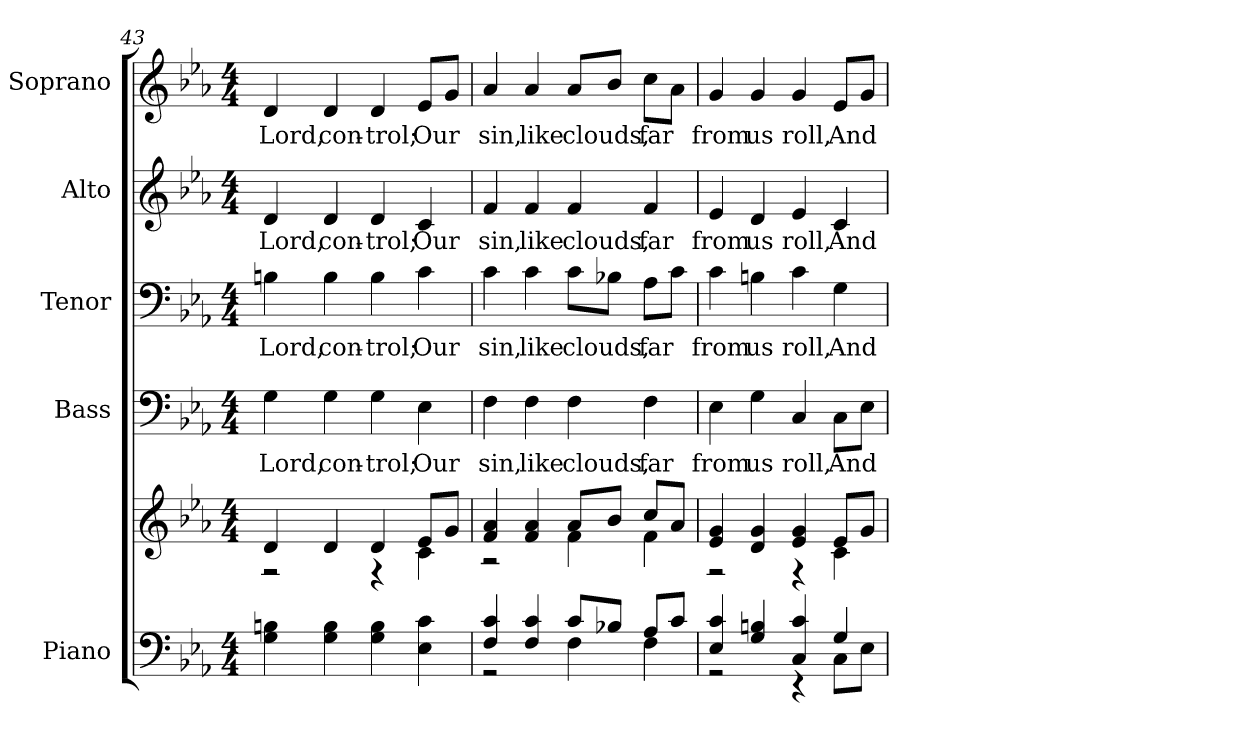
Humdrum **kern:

**kern	**kern	**kern	**text	**kern	**text	**kern	**text	**kern	**text
*part5	*part5	*part4	*part4	*part3	*part3	*part2	*part2	*part1	*part1
*staff6	*staff5	*staff4	*staff4	*staff3	*staff3	*staff2	*staff2	*staff1	*staff1
*I"Piano	*	*I"Bass	*	*I"Tenor	*	*I"Alto	*	*I"Soprano	*
*I'Pno.	*	*I'B.	*	*I'T.	*	*I'A.	*	*I'S.	*
!!LO:PB:g=z
*clefF4	*clefG2	*clefF4	*	*clefF4	*	*clefG2	*	*clefG2	*
*k[b-e-a-]	*k[b-e-a-]	*k[b-e-a-]	*	*k[b-e-a-]	*	*k[b-e-a-]	*	*k[b-e-a-]	*
*E-:	*E-:	*E-:	*	*E-:	*	*E-:	*	*E-:	*
*M4/4	*M4/4	*M4/4	*	*M4/4	*	*M4/4	*	*M4/4	*
=43	=43	=43	=43	=43	=43	=43	=43	=43	=43
*	*^	*	*	*	*	*	*	*	*
!	!	!	!	!LO:LY:b:color=#000000	!	!	!	!	!	!
!	!	!	!	!	!	!LO:LY:b:color=#000000	!	!	!	!
!	!	!	!	!	!	!	!	!LO:LY:b:color=#000000	!	!
!	!	!	!	!	!	!	!	!	!	!LO:LY:b:color=#000000
4Gi\ 4Bni	4di/	2r	4Gi\	Lord,	4Bni\	Lord,	4di/	Lord,	4di/	Lord,
!	!	!	!	!LO:LY:b:color=#000000	!	!	!	!	!	!
!	!	!	!	!	!	!LO:LY:b:color=#000000	!	!	!	!
!	!	!	!	!	!	!	!	!LO:LY:b:color=#000000	!	!
!	!	!	!	!	!	!	!	!	!	!LO:LY:b:color=#000000
4Gi\ 4Bi	4di/	.	4Gi\	con-	4Bi\	con-	4di/	con-	4di/	con-
!	!	!	!	!LO:LY:b:color=#000000	!	!	!	!	!	!
!	!	!	!	!	!	!LO:LY:b:color=#000000	!	!	!	!
!	!	!	!	!	!	!	!	!LO:LY:b:color=#000000	!	!
!	!	!	!	!	!	!	!	!	!	!LO:LY:b:color=#000000
4Gi\ 4Bi	4di/	4r	4Gi\	-trol;	4Bi\	-trol;	4di/	-trol;	4di/	-trol;
!	!	!	!	!LO:LY:b:color=#000000	!	!	!	!	!	!
!	!	!	!	!	!	!LO:LY:b:color=#000000	!	!	!	!
!	!	!	!	!	!	!	!	!LO:LY:b:color=#000000	!	!
!	!	!	!	!	!	!	!	!	!	!LO:LY:b:color=#000000
4E-i\ 4ci	8e-i/L	4ci\	4E-i\	Our	4ci\	Our	4ci/	Our	8e-i/L	Our
.	8gi/J	.	.	.	.	.	.	.	8gi/J	.
=44	=44	=44	=44	=44	=44	=44	=44	=44	=44	=44
*^	*	*	*	*	*	*	*	*	*	*
!	!	!	!	!	!LO:LY:b:color=#000000	!	!	!	!	!	!
!	!	!	!	!	!	!	!LO:LY:b:color=#000000	!	!	!	!
!	!	!	!	!	!	!	!	!	!LO:LY:b:color=#000000	!	!
!	!	!	!	!	!	!	!	!	!	!	!LO:LY:b:color=#000000
4Fi/ 4ci	2r	4fi/ 4a-i	2r	4Fi\	sin,	4ci\	sin,	4fi/	sin,	4a-i/	sin,
!	!	!	!	!	!LO:LY:b:color=#000000	!	!	!	!	!	!
!	!	!	!	!	!	!	!LO:LY:b:color=#000000	!	!	!	!
!	!	!	!	!	!	!	!	!	!LO:LY:b:color=#000000	!	!
!	!	!	!	!	!	!	!	!	!	!	!LO:LY:b:color=#000000
4Fi/ 4ci	.	4fi/ 4a-i	.	4Fi\	like	4ci\	like	4fi/	like	4a-i/	like
!	!	!	!	!	!LO:LY:b:color=#000000	!	!	!	!	!	!
!	!	!	!	!	!	!	!LO:LY:b:color=#000000	!	!	!	!
!	!	!	!	!	!	!	!	!	!LO:LY:b:color=#000000	!	!
!	!	!	!	!	!	!	!	!	!	!	!LO:LY:b:color=#000000
8ci/L	4Fi\	8a-i/L	4fi\	4Fi\	clouds,	8ci\L	clouds,	4fi/	clouds,	8a-i/L	clouds,
8B-Xi/J	.	8b-i/J	.	.	.	8B-Xi\J	.	.	.	8b-i/J	.
!	!	!	!	!	!LO:LY:b:color=#000000	!	!	!	!	!	!
!	!	!	!	!	!	!	!LO:LY:b:color=#000000	!	!	!	!
!	!	!	!	!	!	!	!	!	!LO:LY:b:color=#000000	!	!
!	!	!	!	!	!	!	!	!	!	!	!LO:LY:b:color=#000000
8A-i/L	4Fi\	8cci/L	4fi\	4Fi\	far	8A-i\L	far	4fi/	far	8cci\L	far
8ci/J	.	8a-i/J	.	.	.	8ci\J	.	.	.	8a-i\J	.
!!LO:PB:g=z
=45	=45	=45	=45	=45	=45	=45	=45	=45	=45	=45	=45
!	!	!	!	!	!LO:LY:b:color=#000000	!	!	!	!	!	!
!	!	!	!	!	!	!	!LO:LY:b:color=#000000	!	!	!	!
!	!	!	!	!	!	!	!	!	!LO:LY:b:color=#000000	!	!
!	!	!	!	!	!	!	!	!	!	!	!LO:LY:b:color=#000000
4E-i/ 4ci	2r	4e-i/ 4gi	2r	4E-i\	from	4ci\	from	4e-i/	from	4gi/	from
!	!	!	!	!	!LO:LY:b:color=#000000	!	!	!	!	!	!
!	!	!	!	!	!	!	!LO:LY:b:color=#000000	!	!	!	!
!	!	!	!	!	!	!	!	!	!LO:LY:b:color=#000000	!	!
!	!	!	!	!	!	!	!	!	!	!	!LO:LY:b:color=#000000
4Gi/ 4Bni	.	4di/ 4gi	.	4Gi\	us	4Bni\	us	4di/	us	4gi/	us
!	!	!	!	!	!LO:LY:b:color=#000000	!	!	!	!	!	!
!	!	!	!	!	!	!	!LO:LY:b:color=#000000	!	!	!	!
!	!	!	!	!	!	!	!	!	!LO:LY:b:color=#000000	!	!
!	!	!	!	!	!	!	!	!	!	!	!LO:LY:b:color=#000000
4Ci/ 4ci	4r	4e-i/ 4gi	4r	4Ci/	roll,	4ci\	roll,	4e-i/	roll,	4gi/	roll,
!	!	!	!	!	!LO:LY:b:color=#000000	!	!	!	!	!	!
!	!	!	!	!	!	!	!LO:LY:b:color=#000000	!	!	!	!
!	!	!	!	!	!	!	!	!	!LO:LY:b:color=#000000	!	!
!	!	!	!	!	!	!	!	!	!	!	!LO:LY:b:color=#000000
4Gi/	8Ci\L	8e-i/L	4ci\	8Ci\L	And	4Gi\	And	4ci/	And	8e-i/L	And
.	8E-i\J	8gi/J	.	8E-i\J	.	.	.	.	.	8gi/J	.
*v	*v	*	*	*	*	*	*	*	*	*	*
*	*v	*v	*	*	*	*	*	*	*	*
=	=	=	=	=	=	=	=	=	=
*-	*-	*-	*-	*-	*-	*-	*-	*-	*-
